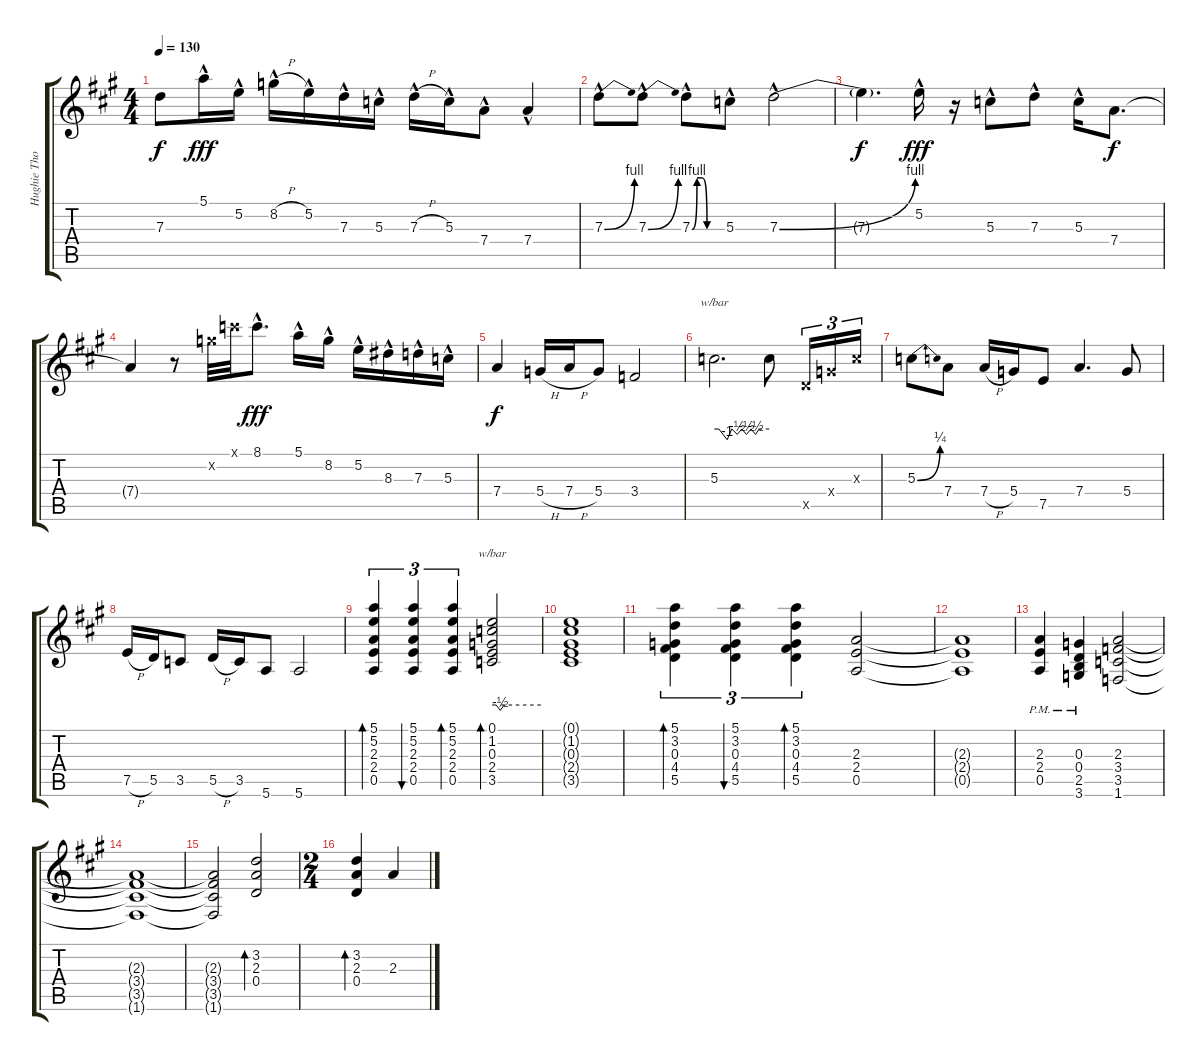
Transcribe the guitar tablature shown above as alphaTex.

\track ("Hughie Thomasson Guitar II" "Hughie Tho") {instrument overdrivenguitar}
\staff {score tabs}
\tuning (E4 B3 G3 D3 A2 E2) {hide}
\ts (4 4)
\tempo 130
\clef g2
\ks f#minor
7.3{t}.8{dy f} 5.1{hac}.16{dy fff} 5.2{hac}.16 8.2{h hac}.16 5.2{hac}.16 7.3{hac}.16 5.3{hac}.16 7.3{h hac}.16 5.3{hac}.16 7.4{hac}.8 7.4{hac}.4 |
7.3{be (bend 0 0 60 4) hac}.8 7.3{be (bend 0 0 60 4) hac}.8 7.3{be (custom 0 0 10 4 20 4 30 0 60 0) hac}.8 5.3{hac}.8 7.3{be (bend 0 0 60 4) hac}.2 |
7.3{t}.4{d dy f} 5.2{hac}.16{dy fff} r.16 5.3{hac}.8 7.3{hac}.8 5.3{hac}.16 7.4.8{d dy f} |
7.4{t}.4 r.8 8.2{x}.32 8.1{x}.32 8.1{hac}.8{d dy fff} 5.1{hac}.16 8.2{hac}.16 5.2{hac}.16 8.3{hac}.16 7.3{hac}.16 5.3{hac}.16 |
7.4.4{dy f} 5.4{h}.16 7.4{h}.16 5.4.8 3.4.2 |
5.3.2{d tbe (custom default 0 0 5 0 14 -4 19 0 25 -2 30 0 35 -2 40 0 45 -2 49 0 60 0)} 5.3{t}.8 5.5{x}.16{tu (3 2)} 5.4{x}.16{tu (3 2)} 5.3{x}.16{tu (3 2)} |
5.3{be (bend 0 0 60 1)}.8 7.4.8 7.4{h}.16 5.4.16 7.5.8 7.4.4{d} 5.4.8 |
7.5{h}.16 5.5.16 3.5.8 5.5{h}.16 3.5.16 5.6.8 5.6.2 |
(5.1 5.2 2.3 2.4 0.5).4{tu (3 2) bd 60 volume 10 balance 0 instrument overdrivenguitar} (5.1 5.2 2.3 2.4 0.5).4{tu (3 2) bu 240} (5.1 5.2 2.3 2.4 0.5).4{tu (3 2) bd 240} (0.1 1.2 0.3 2.4 3.5).2{tbe (custom default 0 0 5 0 10 -2 15 0 60 0) bd 240} |
(0.1{t} 1.2{t} 0.3{t} 2.4{t} 3.5{t}).1 |
(5.1 3.2 0.3 4.4 5.5).4{tu (3 2) bd 240} (5.1 3.2 0.3 4.4 5.5).4{tu (3 2) bu 240} (5.1 3.2 0.3 4.4 5.5).4{tu (3 2) bd 240} (2.3 2.4 0.5).2 |
(2.3{t} 2.4{t} 0.5{t}).1 |
(2.3 2.4 0.5{pm}).4{volume 10 instrument overdrivenguitar} (0.3 0.4 2.5 3.6{pm}).4 (2.3 3.4 3.5 1.6).2 |
(2.3{t} 3.4{t} 3.5{t} 1.6{t}).1 |
(2.3{t} 3.4{t} 3.5{t} 1.6{t}).2 (3.2 2.3 0.4).2{bd 240} |
\ts (2 4)
(3.2 2.3 0.4).4{bd 240} 2.3.4
